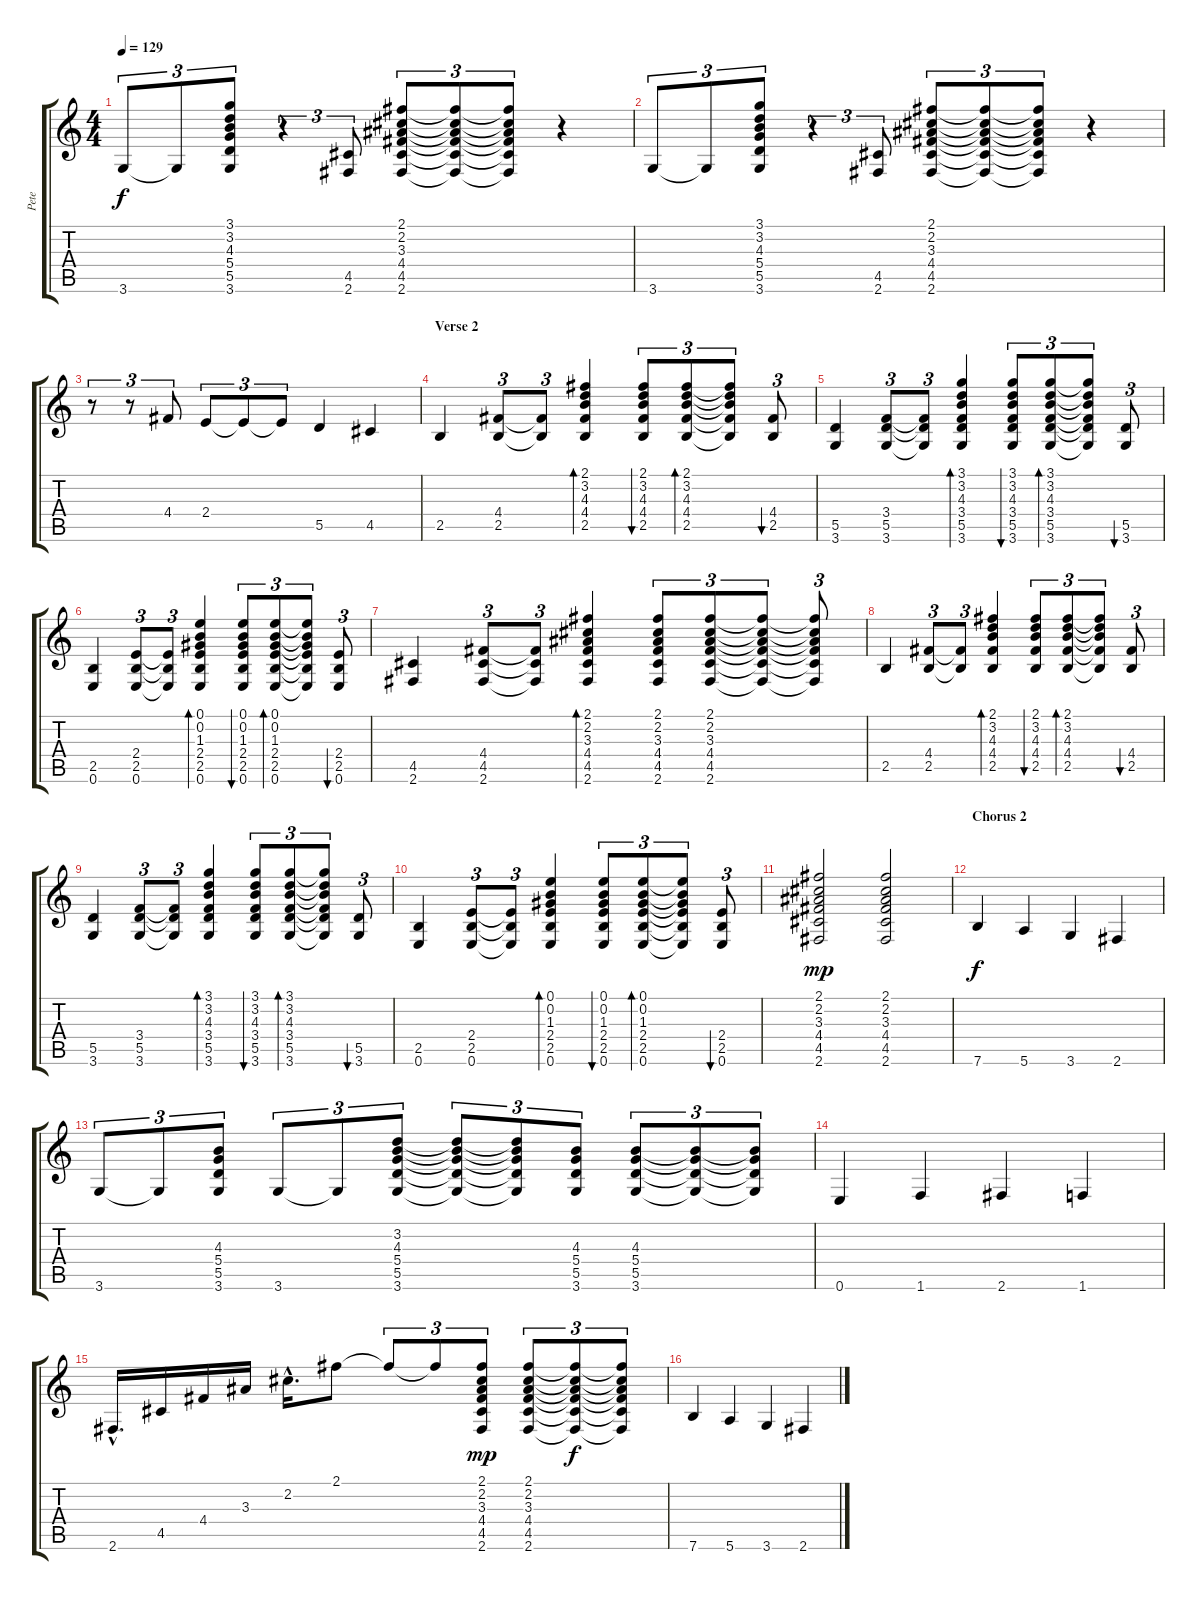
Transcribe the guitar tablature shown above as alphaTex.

\track ("Pete" "Pete") {instrument acousticguitarsteel}
\staff {score tabs}
\tuning (E4 B3 G3 D3 A2 E2) {hide}
\ts (4 4)
\tempo 129
\clef g2
\ks c
3.6.8{tu (3 2) dy f} 3.6{t}.8{tu (3 2)} (3.1 3.2 4.3 5.4 5.5 3.6).8{tu (3 2)} r.4{tu (3 2)} (4.5 2.6).8{tu (3 2)} (2.1 2.2 3.3 4.4 4.5 2.6).8{tu (3 2)} (2.1{t} 2.2{t} 3.3{t} 4.4{t} 4.5{t} 2.6{t}).8{tu (3 2)} (2.1{t} 2.2{t} 3.3{t} 4.4{t} 4.5{t} 2.6{t}).8{tu (3 2)} r.4 |
3.6.8{tu (3 2)} 3.6{t}.8{tu (3 2)} (3.1 3.2 4.3 5.4 5.5 3.6).8{tu (3 2)} r.4{tu (3 2)} (4.5 2.6).8{tu (3 2)} (2.1 2.2 3.3 4.4 4.5 2.6).8{tu (3 2)} (2.1{t} 2.2{t} 3.3{t} 4.4{t} 4.5{t} 2.6{t}).8{tu (3 2)} (2.1{t} 2.2{t} 3.3{t} 4.4{t} 4.5{t} 2.6{t}).8{tu (3 2)} r.4 |
r.8{tu (3 2)} r.8{tu (3 2)} 4.4.8{tu (3 2)} 2.4.8{tu (3 2)} 2.4{t}.8{tu (3 2)} 2.4{t}.8{tu (3 2)} 5.5.4 4.5.4 |
\section ("" "Verse 2")
2.5.4 (4.4 2.5).8{tu (3 2)} (4.4{t} 2.5{t}).8{tu (3 2)} (2.1 3.2 4.3 4.4 2.5).4{bd 30} (2.1 3.2 4.3 4.4 2.5).8{tu (3 2) bu 30} (2.1 3.2 4.3 4.4 2.5).8{tu (3 2) bd 30} (2.1{t} 3.2{t} 4.3{t} 4.4{t} 2.5{t}).8{tu (3 2)} (4.4 2.5).8{tu (3 2) bu 30} |
(5.5 3.6).4 (3.4 5.5 3.6).8{tu (3 2)} (3.4{t} 5.5{t} 3.6{t}).8{tu (3 2)} (3.1 3.2 4.3 3.4 5.5 3.6).4{bd 30} (3.1 3.2 4.3 3.4 5.5 3.6).8{tu (3 2) bu 30} (3.1 3.2 4.3 3.4 5.5 3.6).8{tu (3 2) bd 30} (3.1{t} 3.2{t} 4.3{t} 3.4{t} 5.5{t} 3.6{t}).8{tu (3 2)} (5.5 3.6).8{tu (3 2) bu 30} |
(2.5 0.6).4 (2.4 2.5 0.6).8{tu (3 2)} (2.4{t} 2.5{t} 0.6{t}).8{tu (3 2)} (0.1 0.2 1.3 2.4 2.5 0.6).4{bd 30} (0.1 0.2 1.3 2.4 2.5 0.6).8{tu (3 2) bu 30} (0.1 0.2 1.3 2.4 2.5 0.6).8{tu (3 2) bd 30} (0.1{t} 0.2{t} 1.3{t} 2.4{t} 2.5{t} 0.6{t}).8{tu (3 2)} (2.4 2.5 0.6).8{tu (3 2) bu 30} |
(4.5 2.6).4 (4.4 4.5 2.6).8{tu (3 2)} (4.4{t} 4.5{t} 2.6{t}).8{tu (3 2)} (2.1 2.2 3.3 4.4 4.5 2.6).4{bd 30} (2.1 2.2 3.3 4.4 4.5 2.6).8{tu (3 2)} (2.1 2.2 3.3 4.4 4.5 2.6).8{tu (3 2)} (2.1{t} 2.2{t} 3.3{t} 4.4{t} 4.5{t} 2.6{t}).8{tu (3 2)} (2.1{t} 2.2{t} 3.3{t} 4.4{t} 4.5{t} 2.6{t}).8{tu (3 2)} |
2.5.4 (4.4 2.5).8{tu (3 2)} (4.4{t} 2.5{t}).8{tu (3 2)} (2.1 3.2 4.3 4.4 2.5).4{bd 30} (2.1 3.2 4.3 4.4 2.5).8{tu (3 2) bu 30} (2.1 3.2 4.3 4.4 2.5).8{tu (3 2) bd 30} (2.1{t} 3.2{t} 4.3{t} 4.4{t} 2.5{t}).8{tu (3 2)} (4.4 2.5).8{tu (3 2) bu 30} |
(5.5 3.6).4 (3.4 5.5 3.6).8{tu (3 2)} (3.4{t} 5.5{t} 3.6{t}).8{tu (3 2)} (3.1 3.2 4.3 3.4 5.5 3.6).4{bd 30} (3.1 3.2 4.3 3.4 5.5 3.6).8{tu (3 2) bu 30} (3.1 3.2 4.3 3.4 5.5 3.6).8{tu (3 2) bd 30} (3.1{t} 3.2{t} 4.3{t} 3.4{t} 5.5{t} 3.6{t}).8{tu (3 2)} (5.5 3.6).8{tu (3 2) bu 30} |
(2.5 0.6).4 (2.4 2.5 0.6).8{tu (3 2)} (2.4{t} 2.5{t} 0.6{t}).8{tu (3 2)} (0.1 0.2 1.3 2.4 2.5 0.6).4{bd 30} (0.1 0.2 1.3 2.4 2.5 0.6).8{tu (3 2) bu 30} (0.1 0.2 1.3 2.4 2.5 0.6).8{tu (3 2) bd 30} (0.1{t} 0.2{t} 1.3{t} 2.4{t} 2.5{t} 0.6{t}).8{tu (3 2)} (2.4 2.5 0.6).8{tu (3 2) bu 30} |
(2.1 2.2 3.3 4.4 4.5 2.6).2{dy mp} (2.1 2.2 3.3 4.4 4.5 2.6).2 |
\section ("" "Chorus 2")
7.6.4{dy f} 5.6.4 3.6.4 2.6.4 |
3.6.8{tu (3 2)} 3.6{t}.8{tu (3 2)} (4.3 5.4 5.5 3.6).8{tu (3 2)} 3.6.8{tu (3 2)} 3.6{t}.8{tu (3 2)} (3.2 4.3 5.4 5.5 3.6).8{tu (3 2)} (3.2{t} 4.3{t} 5.4{t} 5.5{t} 3.6{t}).8{tu (3 2)} (3.2{t} 4.3{t} 5.4{t} 5.5{t} 3.6{t}).8{tu (3 2)} (4.3 5.4 5.5 3.6).8{tu (3 2)} (4.3 5.4 5.5 3.6).8{tu (3 2)} (4.3{t} 5.4{t} 5.5{t} 3.6{t}).8{tu (3 2)} (4.3{t} 5.4{t} 5.5{t} 3.6{t}).8{tu (3 2)} |
0.6.4 1.6.4 2.6.4 1.6.4 |
2.6{hac}.16{d} 4.5.16 4.4.16 3.3.16 2.2{hac}.16{d} 2.1.8 2.1{t}.8{tu (3 2)} 2.1{t}.8{tu (3 2)} (2.1 2.2 3.3 4.4 4.5 2.6).8{tu (3 2) dy mp} (2.1 2.2 3.3 4.4 4.5 2.6).8{tu (3 2)} (2.1{t} 2.2{t} 3.3{t} 4.4{t} 4.5{t} 2.6{t}).8{tu (3 2) dy f} (2.1{t} 2.2{t} 3.3{t} 4.4{t} 4.5{t} 2.6{t}).8{tu (3 2)} |
7.6.4 5.6.4 3.6.4 2.6.4
